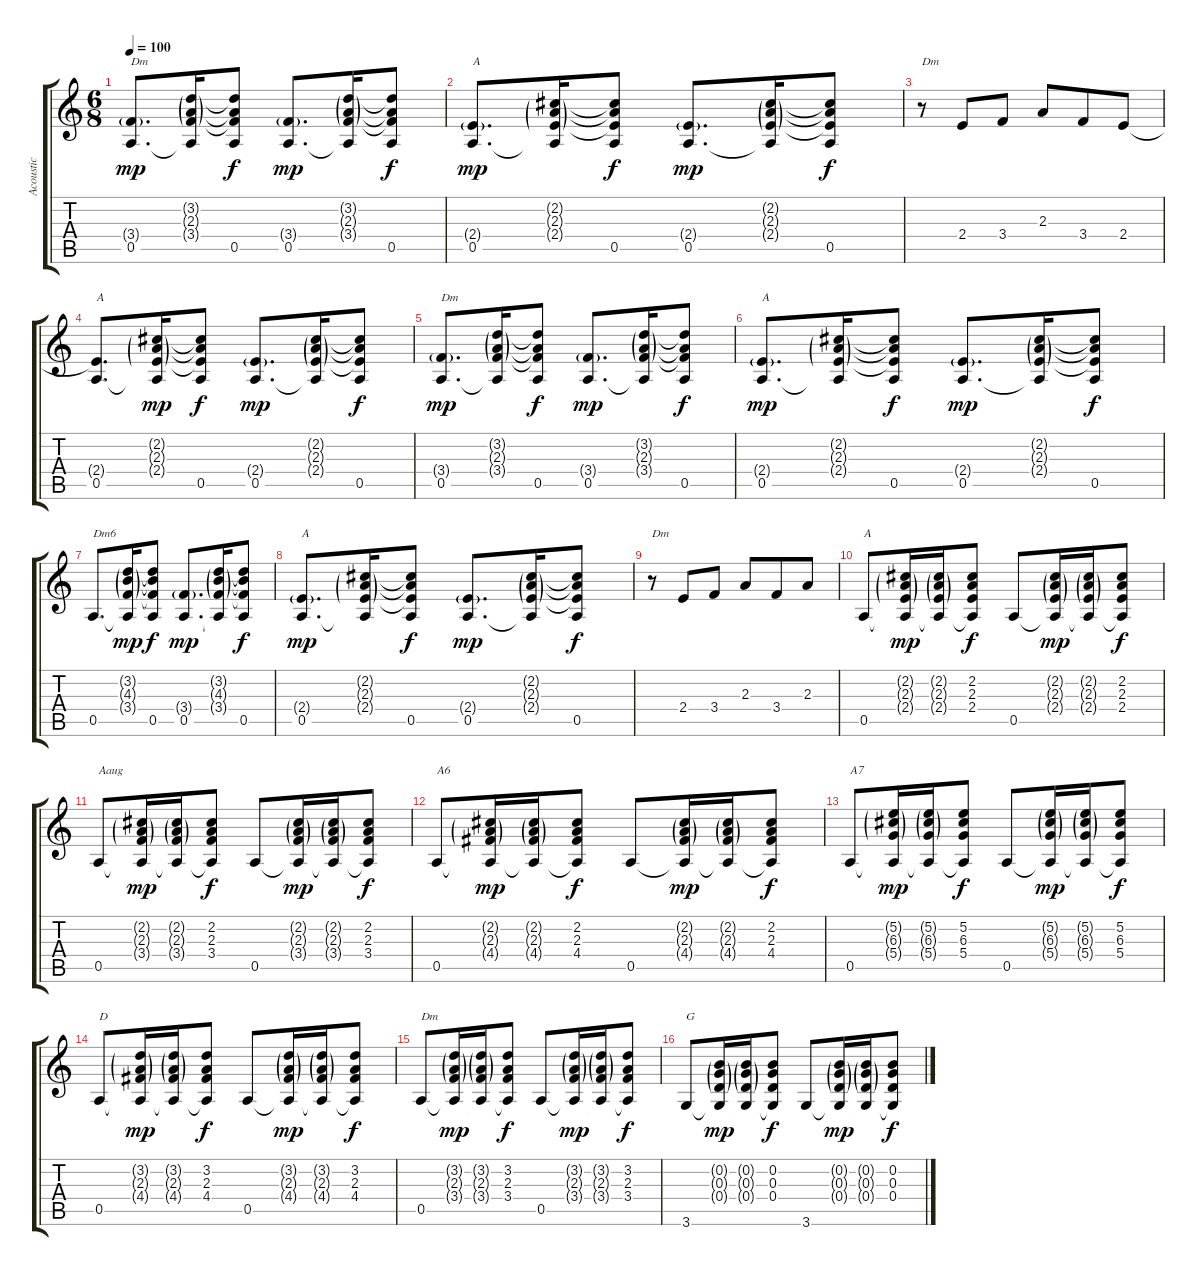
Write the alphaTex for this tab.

\track ("Acoustic" "Acoustic") {instrument acousticguitarsteel}
\staff {score tabs}
\tuning (E4 B3 G3 D3 A2 E2) {hide}
\ts (6 8)
\tempo 100
\clef g2
\ks c
(3.4{g} 0.5).8{d txt "Dm" dy mp} (3.2{g} 2.3{g} 3.4{g} 0.5{t}).16 (3.2{t} 2.3{t} 3.4{t} 0.5).8{dy f} (3.4{g} 0.5).8{d dy mp} (3.2{g} 2.3{g} 3.4{g} 0.5{t}).16 (3.2{t} 2.3{t} 3.4{t} 0.5).8{dy f} |
(2.4{g} 0.5).8{d txt "A" dy mp} (2.2{g} 2.3{g} 2.4{g} 0.5{t}).16 (2.2{t} 2.3{t} 2.4{t} 0.5).8{dy f} (2.4{g} 0.5).8{d dy mp} (2.2{g} 2.3{g} 2.4{g} 0.5{t}).16 (2.2{t} 2.3{t} 2.4{t} 0.5).8{dy f} |
r.8{txt "Dm"} 2.4.8 3.4.8 2.3.8 3.4.8 2.4.8 |
(2.4{t} 0.5).8{d txt "A"} (2.2{g} 2.3{g} 2.4{g} 0.5{t}).16{dy mp} (2.2{t} 2.3{t} 2.4{t} 0.5).8{dy f} (2.4{g} 0.5).8{d dy mp} (2.2{g} 2.3{g} 2.4{g} 0.5{t}).16 (2.2{t} 2.3{t} 2.4{t} 0.5).8{dy f} |
(3.4{g} 0.5).8{d txt "Dm" dy mp} (3.2{g} 2.3{g} 3.4{g} 0.5{t}).16 (3.2{t} 2.3{t} 3.4{t} 0.5).8{dy f} (3.4{g} 0.5).8{d dy mp} (3.2{g} 2.3{g} 3.4{g} 0.5{t}).16 (3.2{t} 2.3{t} 3.4{t} 0.5).8{dy f} |
(2.4{g} 0.5).8{d txt "A" dy mp} (2.2{g} 2.3{g} 2.4{g} 0.5{t}).16 (2.2{t} 2.3{t} 2.4{t} 0.5).8{dy f} (2.4{g} 0.5).8{d dy mp} (2.2{g} 2.3{g} 2.4{g} 0.5{t}).16 (2.2{t} 2.3{t} 2.4{t} 0.5).8{dy f} |
0.5.8{d txt "Dm6"} (3.2{g} 4.3{g} 3.4{g} 0.5{t}).16{dy mp} (3.2{t} 4.3{t} 3.4{t} 0.5).8{dy f} (3.4{g} 0.5).8{d dy mp} (3.2{g} 4.3{g} 3.4{g} 0.5{t}).16 (3.2{t} 4.3{t} 3.4{t} 0.5).8{dy f} |
(2.4{g} 0.5).8{d txt "A" dy mp} (2.2{g} 2.3{g} 2.4{g} 0.5{t}).16 (2.2{t} 2.3{t} 2.4{t} 0.5).8{dy f} (2.4{g} 0.5).8{d dy mp} (2.2{g} 2.3{g} 2.4{g} 0.5{t}).16 (2.2{t} 2.3{t} 2.4{t} 0.5).8{dy f} |
r.8{txt "Dm"} 2.4.8 3.4.8 2.3.8 3.4.8 2.3.8 |
0.5.8{txt "A"} (2.2{g} 2.3{g} 2.4{g} 0.5{t}).16{dy mp} (2.2{g} 2.3{g} 2.4{g} 0.5{t}).16 (2.2 2.3 2.4 0.5{t}).8{dy f} 0.5.8 (2.2{g} 2.3{g} 2.4{g} 0.5{t}).16{dy mp} (2.2{g} 2.3{g} 2.4{g} 0.5{t}).16 (2.2 2.3 2.4 0.5{t}).8{dy f} |
0.5.8{txt "Aaug"} (2.2{g} 2.3{g} 3.4{g} 0.5{t}).16{dy mp} (2.2{g} 2.3{g} 3.4{g} 0.5{t}).16 (2.2 2.3 3.4 0.5{t}).8{dy f} 0.5.8 (2.2{g} 2.3{g} 3.4{g} 0.5{t}).16{dy mp} (2.2{g} 2.3{g} 3.4{g} 0.5{t}).16 (2.2 2.3 3.4 0.5{t}).8{dy f} |
0.5.8{txt "A6"} (2.2{g} 2.3{g} 4.4{g} 0.5{t}).16{dy mp} (2.2{g} 2.3{g} 4.4{g} 0.5{t}).16 (2.2 2.3 4.4 0.5{t}).8{dy f} 0.5.8 (2.2{g} 2.3{g} 4.4{g} 0.5{t}).16{dy mp} (2.2{g} 2.3{g} 4.4{g} 0.5{t}).16 (2.2 2.3 4.4 0.5{t}).8{dy f} |
0.5.8{txt "A7"} (5.2{g} 6.3{g} 5.4{g} 0.5{t}).16{dy mp} (5.2{g} 6.3{g} 5.4{g} 0.5{t}).16 (5.2 6.3 5.4 0.5{t}).8{dy f} 0.5.8 (5.2{g} 6.3{g} 5.4{g} 0.5{t}).16{dy mp} (5.2{g} 6.3{g} 5.4{g} 0.5{t}).16 (5.2 6.3 5.4 0.5{t}).8{dy f} |
0.5.8{txt "D"} (3.2{g} 2.3{g} 4.4{g} 0.5{t}).16{dy mp} (3.2{g} 2.3{g} 4.4{g} 0.5{t}).16 (3.2 2.3 4.4 0.5{t}).8{dy f} 0.5.8 (3.2{g} 2.3{g} 4.4{g} 0.5{t}).16{dy mp} (3.2{g} 2.3{g} 4.4{g} 0.5{t}).16 (3.2 2.3 4.4 0.5{t}).8{dy f} |
0.5.8{txt "Dm"} (3.2{g} 2.3{g} 3.4{g} 0.5{t}).16{dy mp} (3.2{g} 2.3{g} 3.4{g} 0.5{t}).16 (3.2 2.3 3.4 0.5{t}).8{dy f} 0.5.8 (3.2{g} 2.3{g} 3.4{g} 0.5{t}).16{dy mp} (3.2{g} 2.3{g} 3.4{g} 0.5{t}).16 (3.2 2.3 3.4 0.5{t}).8{dy f} |
3.6.8{txt "G"} (0.2{g} 0.3{g} 0.4{g} 3.6{t}).16{dy mp} (0.2{g} 0.3{g} 0.4{g} 3.6{t}).16 (0.2 0.3 0.4 3.6{t}).8{dy f} 3.6.8 (0.2{g} 0.3{g} 0.4{g} 3.6{t}).16{dy mp} (0.2{g} 0.3{g} 0.4{g} 3.6{t}).16 (0.2 0.3 0.4 3.6{t}).8{dy f}
